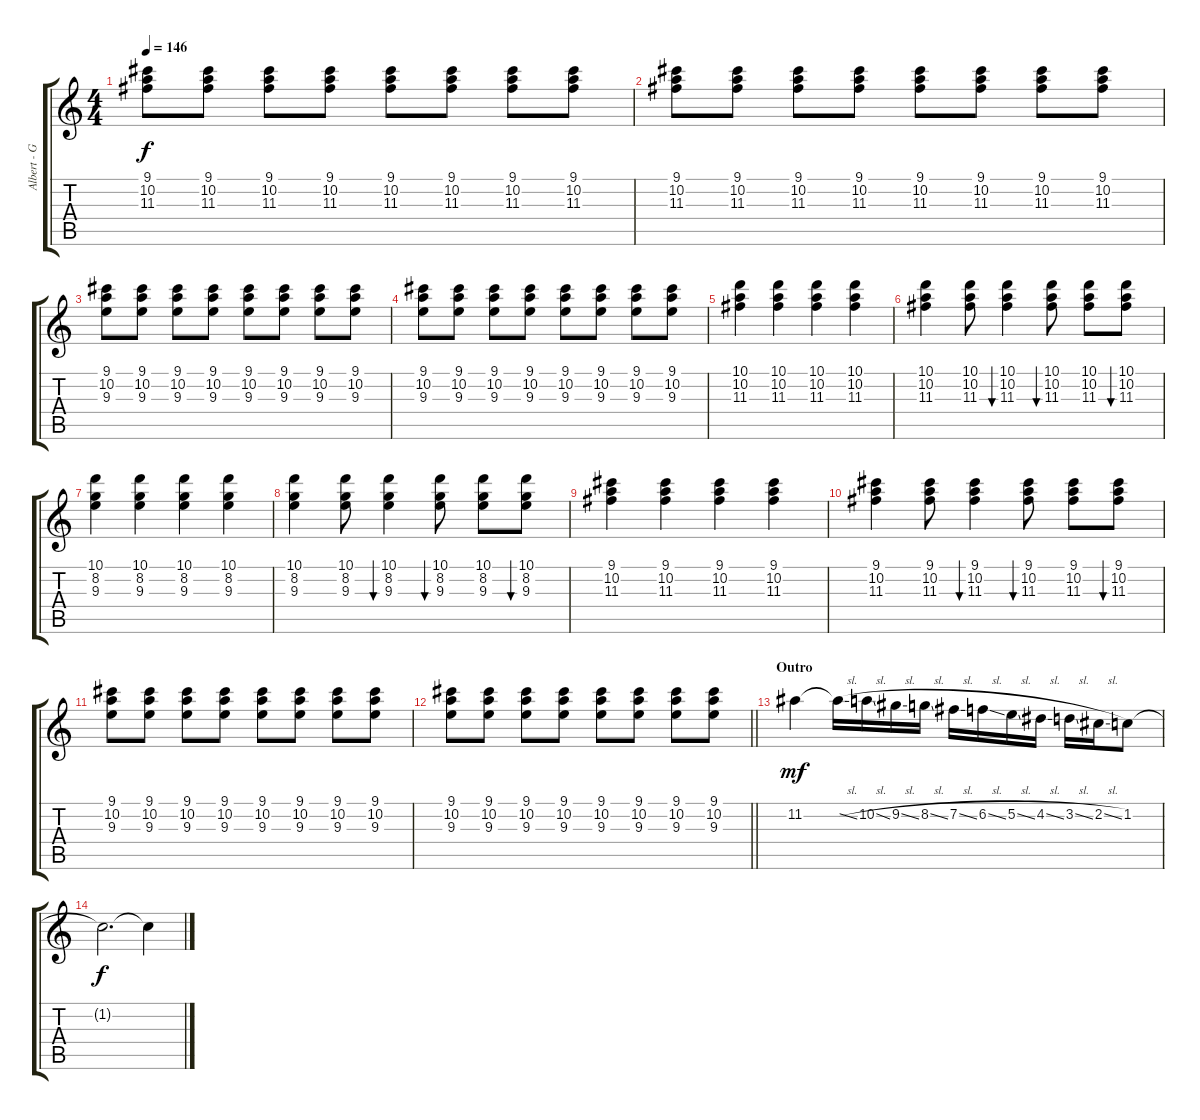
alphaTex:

\track ("Albert - Guitar RSE" "Albert - G") {instrument electricguitarjazz}
\staff {score tabs}
\tuning (E4 B3 G3 D3 A2 E2) {hide}
\ts (4 4)
\tempo 146
\clef g2
\ks c
(9.1 10.2 11.3).8{dy f} (9.1 10.2 11.3).8 (9.1 10.2 11.3).8 (9.1 10.2 11.3).8 (9.1 10.2 11.3).8 (9.1 10.2 11.3).8 (9.1 10.2 11.3).8 (9.1 10.2 11.3).8 |
(9.1 10.2 11.3).8 (9.1 10.2 11.3).8 (9.1 10.2 11.3).8 (9.1 10.2 11.3).8 (9.1 10.2 11.3).8 (9.1 10.2 11.3).8 (9.1 10.2 11.3).8 (9.1 10.2 11.3).8 |
(9.1 10.2 9.3).8 (9.1 10.2 9.3).8 (9.1 10.2 9.3).8 (9.1 10.2 9.3).8 (9.1 10.2 9.3).8 (9.1 10.2 9.3).8 (9.1 10.2 9.3).8 (9.1 10.2 9.3).8 |
(9.1 10.2 9.3).8 (9.1 10.2 9.3).8 (9.1 10.2 9.3).8 (9.1 10.2 9.3).8 (9.1 10.2 9.3).8 (9.1 10.2 9.3).8 (9.1 10.2 9.3).8 (9.1 10.2 9.3).8 |
(10.1 10.2 11.3).4 (10.1 10.2 11.3).4 (10.1 10.2 11.3).4 (10.1 10.2 11.3).4 |
(10.1 10.2 11.3).4 (10.1 10.2 11.3).8 (10.1 10.2 11.3).4{bu 60} (10.1 10.2 11.3).8{bu 60} (10.1 10.2 11.3).8 (10.1 10.2 11.3).8{bu 60} |
(10.1 8.2 9.3).4 (10.1 8.2 9.3).4 (10.1 8.2 9.3).4 (10.1 8.2 9.3).4 |
(10.1 8.2 9.3).4 (10.1 8.2 9.3).8 (10.1 8.2 9.3).4{bu 60} (10.1 8.2 9.3).8{bu 60} (10.1 8.2 9.3).8 (10.1 8.2 9.3).8{bu 60} |
(9.1 10.2 11.3).4 (9.1 10.2 11.3).4 (9.1 10.2 11.3).4 (9.1 10.2 11.3).4 |
(9.1 10.2 11.3).4 (9.1 10.2 11.3).8 (9.1 10.2 11.3).4{bu 60} (9.1 10.2 11.3).8{bu 60} (9.1 10.2 11.3).8 (9.1 10.2 11.3).8{bu 60} |
(9.1 10.2 9.3).8 (9.1 10.2 9.3).8 (9.1 10.2 9.3).8 (9.1 10.2 9.3).8 (9.1 10.2 9.3).8 (9.1 10.2 9.3).8 (9.1 10.2 9.3).8 (9.1 10.2 9.3).8 |
\barLineRight lightlight
(9.1 10.2 9.3).8 (9.1 10.2 9.3).8 (9.1 10.2 9.3).8 (9.1 10.2 9.3).8 (9.1 10.2 9.3).8 (9.1 10.2 9.3).8 (9.1 10.2 9.3).8 (9.1 10.2 9.3).8 |
\section ("" "Outro")
11.2.4{dy mf} 11.2{sl t}.16 10.2{sl}.16 9.2{sl}.16 8.2{sl}.16 7.2{sl}.16 6.2{sl}.16 5.2{sl}.16 4.2{sl}.16 3.2{sl}.16 2.2{sl}.16 1.2.8 |
1.2{t}.2{d dy f} 1.2{t}.4
